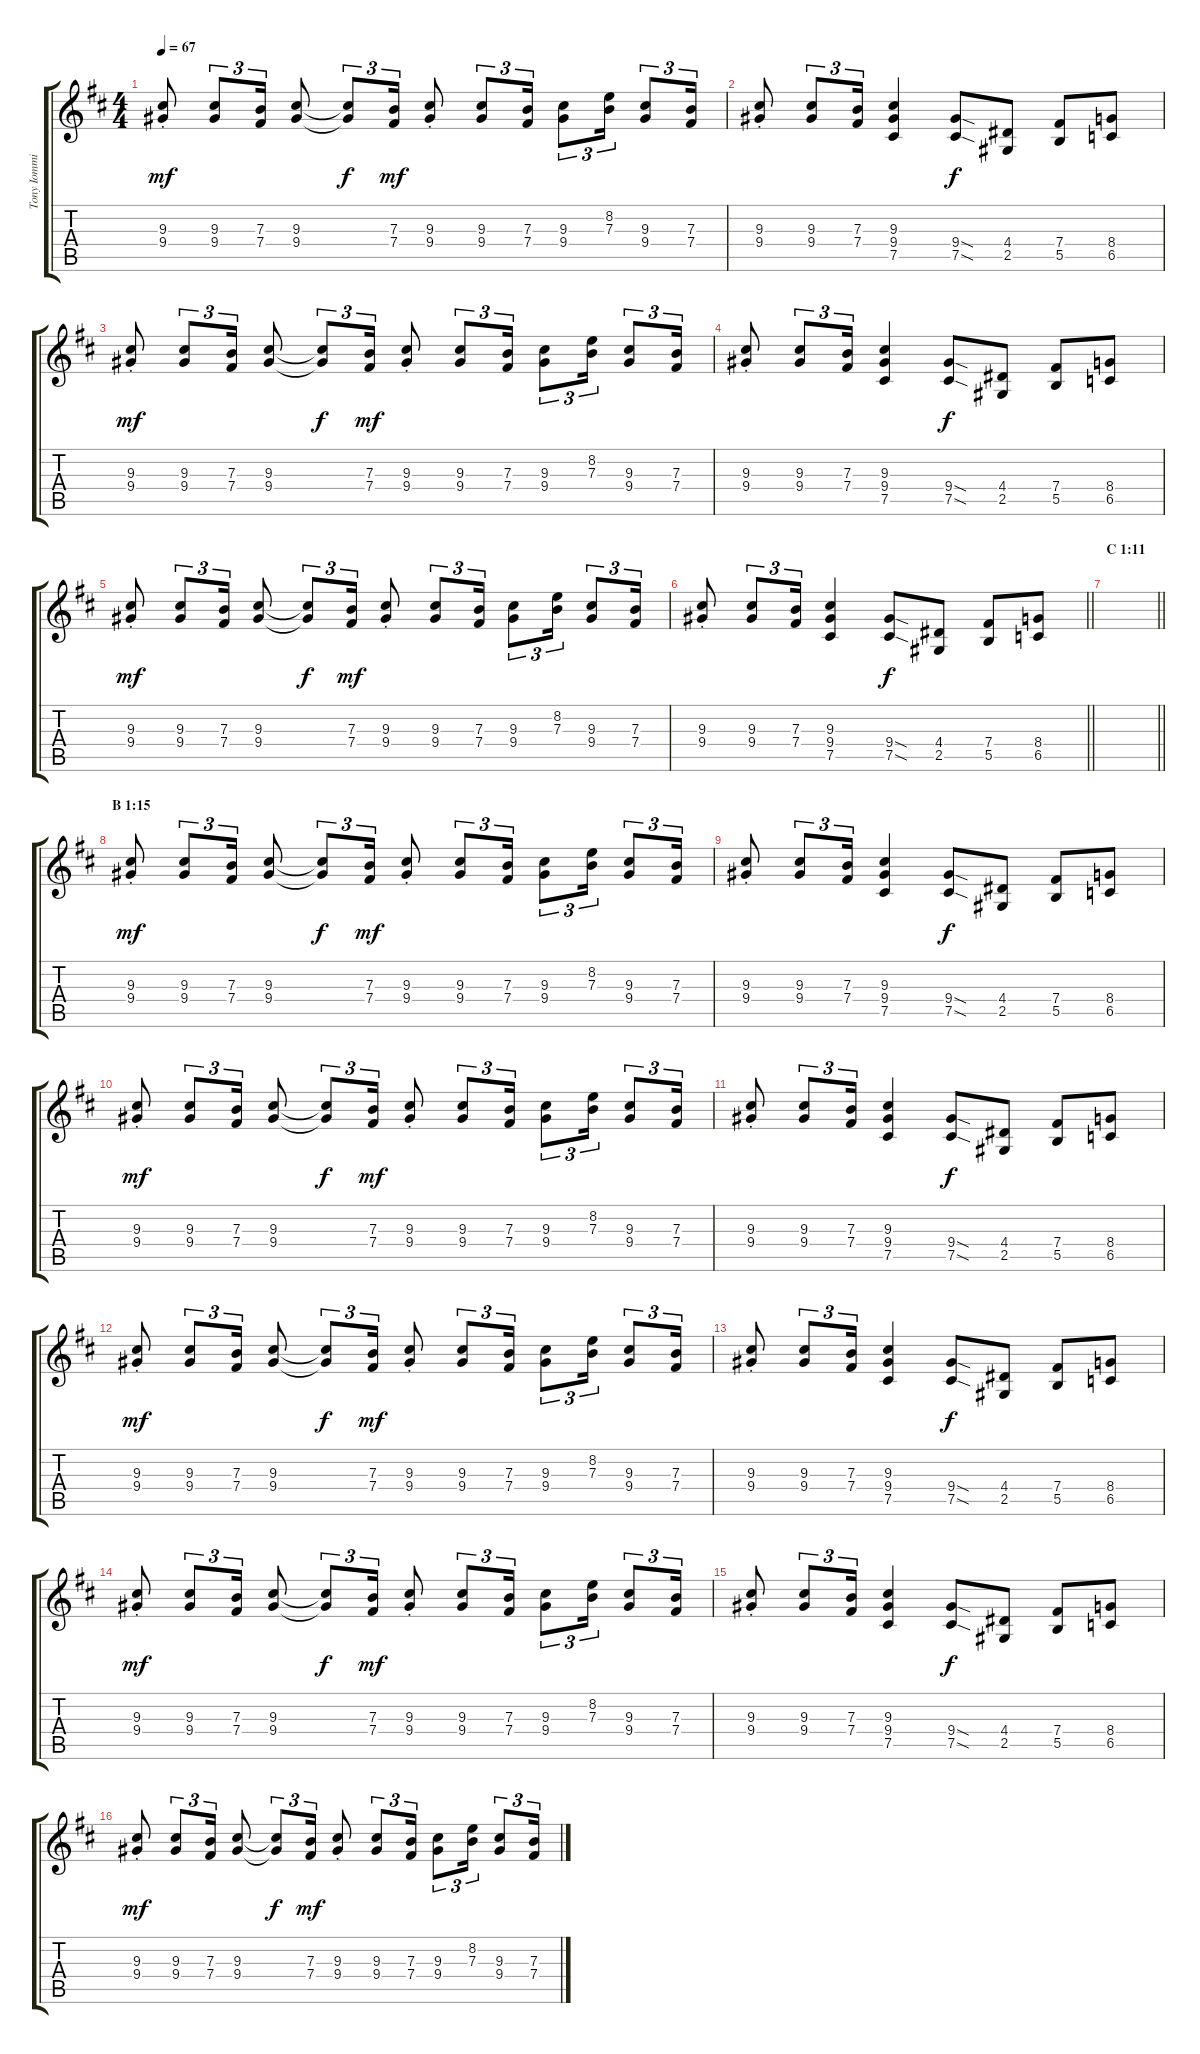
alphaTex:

\track ("Tony Iommi (Solo Guitar right) + B easy " "Tony Iommi") {instrument distortionguitar}
\staff {score tabs}
\tuning (Db4 Ab3 E3 B2 Gb2 Db2) {hide}
\ts (4 4)
\tempo 67
\clef g2
\ks d
(9.3{st} 9.4{st}).8{dy mf} (9.3 9.4).8{tu (3 2)} (7.3 7.4).16{tu (3 2)} (9.3 9.4).8 (9.3{t} 9.4{t}).8{tu (3 2) dy f} (7.3 7.4).16{tu (3 2) dy mf} (9.3{st} 9.4{st}).8 (9.3 9.4).8{tu (3 2)} (7.3 7.4).16{tu (3 2)} (9.3 9.4).8{tu (3 2)} (8.2 7.3).16{tu (3 2)} (9.3 9.4).8{tu (3 2)} (7.3 7.4).16{tu (3 2)} |
(9.3{st} 9.4{st}).8 (9.3 9.4).8{tu (3 2)} (7.3 7.4).16{tu (3 2)} (9.3 9.4 7.5).4 (9.4{sod} 7.5{sod}).8{dy f} (4.4 2.5).8 (7.4 5.5).8 (8.4 6.5).8 |
(9.3{st} 9.4{st}).8{dy mf} (9.3 9.4).8{tu (3 2)} (7.3 7.4).16{tu (3 2)} (9.3 9.4).8 (9.3{t} 9.4{t}).8{tu (3 2) dy f} (7.3 7.4).16{tu (3 2) dy mf} (9.3{st} 9.4{st}).8 (9.3 9.4).8{tu (3 2)} (7.3 7.4).16{tu (3 2)} (9.3 9.4).8{tu (3 2)} (8.2 7.3).16{tu (3 2)} (9.3 9.4).8{tu (3 2)} (7.3 7.4).16{tu (3 2)} |
(9.3{st} 9.4{st}).8 (9.3 9.4).8{tu (3 2)} (7.3 7.4).16{tu (3 2)} (9.3 9.4 7.5).4 (9.4{sod} 7.5{sod}).8{dy f} (4.4 2.5).8 (7.4 5.5).8 (8.4 6.5).8 |
(9.3{st} 9.4{st}).8{dy mf} (9.3 9.4).8{tu (3 2)} (7.3 7.4).16{tu (3 2)} (9.3 9.4).8 (9.3{t} 9.4{t}).8{tu (3 2) dy f} (7.3 7.4).16{tu (3 2) dy mf} (9.3{st} 9.4{st}).8 (9.3 9.4).8{tu (3 2)} (7.3 7.4).16{tu (3 2)} (9.3 9.4).8{tu (3 2)} (8.2 7.3).16{tu (3 2)} (9.3 9.4).8{tu (3 2)} (7.3 7.4).16{tu (3 2)} |
\barLineRight lightlight
(9.3{st} 9.4{st}).8 (9.3 9.4).8{tu (3 2)} (7.3 7.4).16{tu (3 2)} (9.3 9.4 7.5).4 (9.4{sod} 7.5{sod}).8{dy f} (4.4 2.5).8 (7.4 5.5).8 (8.4 6.5).8 |
\section ("" "C 1:11")
\barLineRight lightlight
|
\section ("" "B 1:15")
(9.3{st} 9.4{st}).8{dy mf volume 0 balance 8} (9.3 9.4).8{tu (3 2)} (7.3 7.4).16{tu (3 2)} (9.3 9.4).8 (9.3{t} 9.4{t}).8{tu (3 2) dy f} (7.3 7.4).16{tu (3 2) dy mf} (9.3{st} 9.4{st}).8 (9.3 9.4).8{tu (3 2)} (7.3 7.4).16{tu (3 2)} (9.3 9.4).8{tu (3 2)} (8.2 7.3).16{tu (3 2)} (9.3 9.4).8{tu (3 2)} (7.3 7.4).16{tu (3 2)} |
(9.3{st} 9.4{st}).8 (9.3 9.4).8{tu (3 2)} (7.3 7.4).16{tu (3 2)} (9.3 9.4 7.5).4 (9.4{sod} 7.5{sod}).8{dy f} (4.4 2.5).8 (7.4 5.5).8 (8.4 6.5).8 |
(9.3{st} 9.4{st}).8{dy mf} (9.3 9.4).8{tu (3 2)} (7.3 7.4).16{tu (3 2)} (9.3 9.4).8 (9.3{t} 9.4{t}).8{tu (3 2) dy f} (7.3 7.4).16{tu (3 2) dy mf} (9.3{st} 9.4{st}).8 (9.3 9.4).8{tu (3 2)} (7.3 7.4).16{tu (3 2)} (9.3 9.4).8{tu (3 2)} (8.2 7.3).16{tu (3 2)} (9.3 9.4).8{tu (3 2)} (7.3 7.4).16{tu (3 2)} |
(9.3{st} 9.4{st}).8 (9.3 9.4).8{tu (3 2)} (7.3 7.4).16{tu (3 2)} (9.3 9.4 7.5).4 (9.4{sod} 7.5{sod}).8{dy f} (4.4 2.5).8 (7.4 5.5).8 (8.4 6.5).8 |
(9.3{st} 9.4{st}).8{dy mf} (9.3 9.4).8{tu (3 2)} (7.3 7.4).16{tu (3 2)} (9.3 9.4).8 (9.3{t} 9.4{t}).8{tu (3 2) dy f} (7.3 7.4).16{tu (3 2) dy mf} (9.3{st} 9.4{st}).8 (9.3 9.4).8{tu (3 2)} (7.3 7.4).16{tu (3 2)} (9.3 9.4).8{tu (3 2)} (8.2 7.3).16{tu (3 2)} (9.3 9.4).8{tu (3 2)} (7.3 7.4).16{tu (3 2)} |
(9.3{st} 9.4{st}).8 (9.3 9.4).8{tu (3 2)} (7.3 7.4).16{tu (3 2)} (9.3 9.4 7.5).4 (9.4{sod} 7.5{sod}).8{dy f} (4.4 2.5).8 (7.4 5.5).8 (8.4 6.5).8 |
(9.3{st} 9.4{st}).8{dy mf} (9.3 9.4).8{tu (3 2)} (7.3 7.4).16{tu (3 2)} (9.3 9.4).8 (9.3{t} 9.4{t}).8{tu (3 2) dy f} (7.3 7.4).16{tu (3 2) dy mf} (9.3{st} 9.4{st}).8 (9.3 9.4).8{tu (3 2)} (7.3 7.4).16{tu (3 2)} (9.3 9.4).8{tu (3 2)} (8.2 7.3).16{tu (3 2)} (9.3 9.4).8{tu (3 2)} (7.3 7.4).16{tu (3 2)} |
(9.3{st} 9.4{st}).8 (9.3 9.4).8{tu (3 2)} (7.3 7.4).16{tu (3 2)} (9.3 9.4 7.5).4 (9.4{sod} 7.5{sod}).8{dy f} (4.4 2.5).8 (7.4 5.5).8 (8.4 6.5).8 |
(9.3{st} 9.4{st}).8{dy mf} (9.3 9.4).8{tu (3 2)} (7.3 7.4).16{tu (3 2)} (9.3 9.4).8 (9.3{t} 9.4{t}).8{tu (3 2) dy f} (7.3 7.4).16{tu (3 2) dy mf} (9.3{st} 9.4{st}).8 (9.3 9.4).8{tu (3 2)} (7.3 7.4).16{tu (3 2)} (9.3 9.4).8{tu (3 2)} (8.2 7.3).16{tu (3 2)} (9.3 9.4).8{tu (3 2)} (7.3 7.4).16{tu (3 2)}
